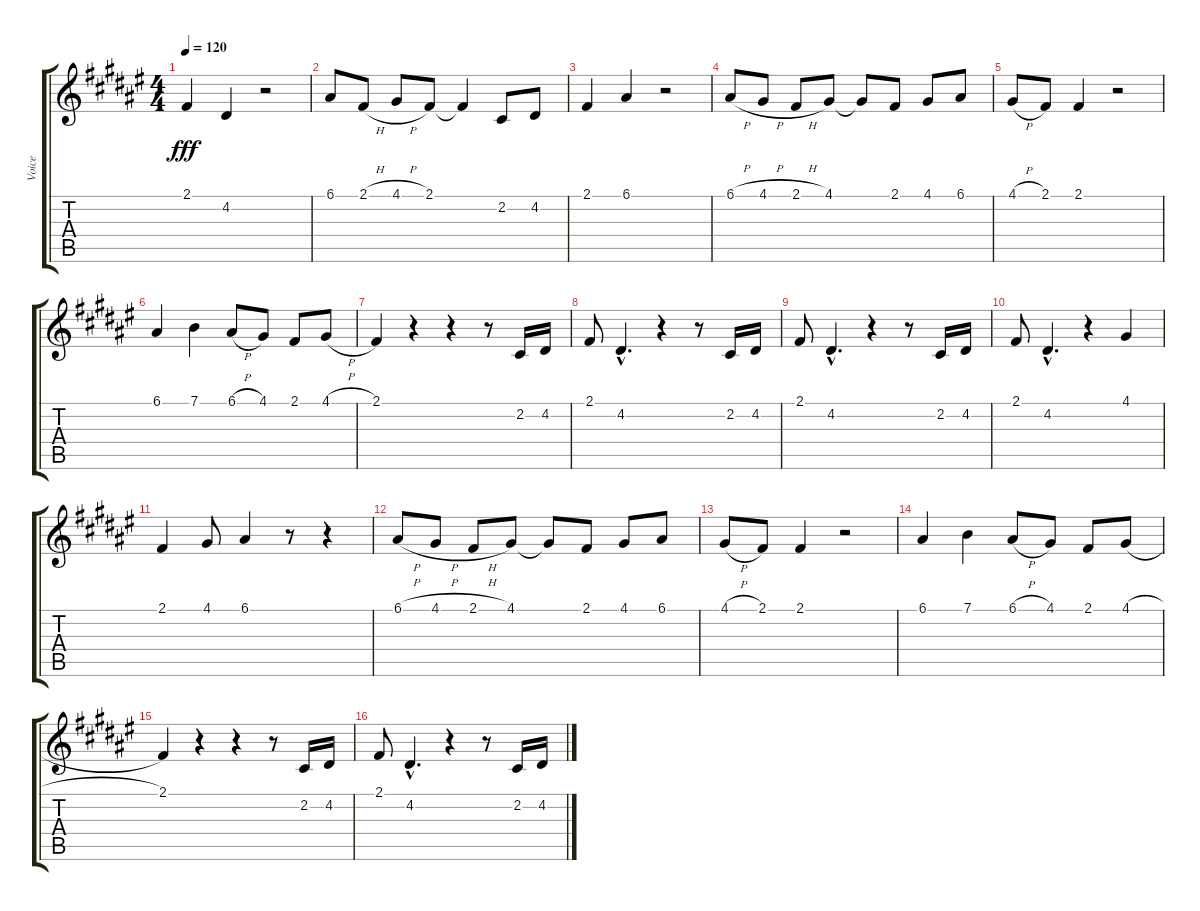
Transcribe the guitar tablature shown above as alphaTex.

\track ("Voice" "Voice") {instrument synthvoice}
\staff {score tabs}
\tuning (E4 B3 G3 D3 A2 E2) {hide}
\ts (4 4)
\tempo 120
\clef g2
\ks f#
2.1.4{dy fff} 4.2.4 r.2 |
6.1.8 2.1{h}.8 4.1{h}.8 2.1.8 2.1{t}.4 2.2.8 4.2.8 |
2.1.4 6.1.4 r.2 |
6.1{h}.8 4.1{h}.8 2.1{h}.8 4.1.8 4.1{t}.8 2.1.8 4.1.8 6.1.8 |
4.1{h}.8 2.1.8 2.1.4 r.2 |
6.1.4 7.1.4 6.1{h}.8 4.1.8 2.1.8 4.1{h}.8 |
2.1.4 r.4 r.4 r.8 2.2.16 4.2.16 |
2.1.8 4.2{hac}.4{d} r.4 r.8 2.2.16 4.2.16 |
2.1.8 4.2{hac}.4{d} r.4 r.8 2.2.16 4.2.16 |
2.1.8 4.2{hac}.4{d} r.4 4.1.4 |
2.1.4 4.1.8 6.1.4 r.8 r.4 |
6.1{h}.8{volume 14} 4.1{h}.8 2.1{h}.8 4.1.8 4.1{t}.8 2.1.8 4.1.8 6.1.8 |
4.1{h}.8{volume 12} 2.1.8 2.1.4 r.2 |
6.1.4{volume 10} 7.1.4 6.1{h}.8 4.1.8 2.1.8 4.1{h}.8 |
2.1.4{volume 8} r.4 r.4 r.8 2.2.16 4.2.16 |
2.1.8{volume 6} 4.2{hac}.4{d} r.4 r.8 2.2.16 4.2.16
